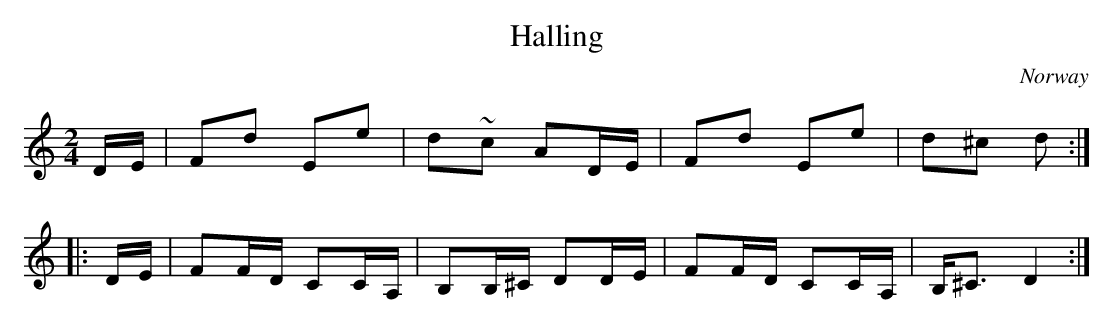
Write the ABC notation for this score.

X:1
T:Halling
M:2/4
O:Norway
K:D dorian
DE |\
F2d2 E2e2|d2~c2 A2DE|F2d2 E2e2|d2^c2 d2:|
|: DE|\
F2FD C2CA,|B,2B,^C D2DE|F2FD C2CA,|B,^C3 D4:|
